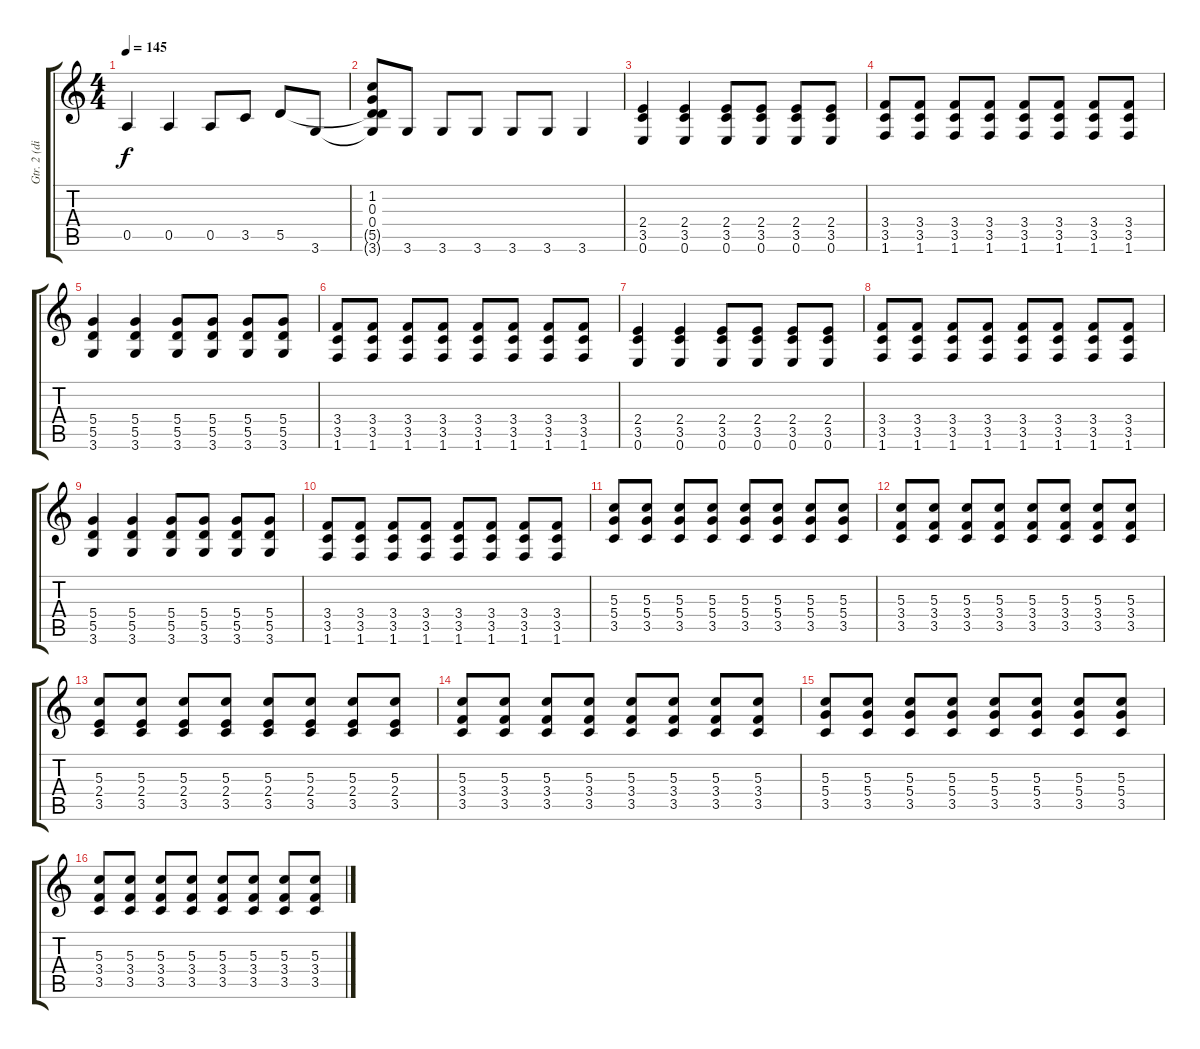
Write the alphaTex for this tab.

\track ("Gtr. 2 (dist.)" "Gtr. 2 (di") {instrument overdrivenguitar}
\staff {score tabs}
\tuning (E4 B3 G3 D3 A2 E2) {hide}
\ts (4 4)
\tempo 145
\clef g2
\ks c
0.5.4{dy f} 0.5.4 0.5.8 3.5.8 5.5.8 3.6.8 |
(1.2{t} 0.3{t} 0.4{t} 5.5{t} 3.6{t}).8 3.6.8 3.6.8 3.6.8 3.6.8 3.6.8 3.6.4 |
(2.4 3.5 0.6).4 (2.4 3.5 0.6).4 (2.4 3.5 0.6).8 (2.4 3.5 0.6).8 (2.4 3.5 0.6).8 (2.4 3.5 0.6).8 |
(3.4 3.5 1.6).8 (3.4 3.5 1.6).8 (3.4 3.5 1.6).8 (3.4 3.5 1.6).8 (3.4 3.5 1.6).8 (3.4 3.5 1.6).8 (3.4 3.5 1.6).8 (3.4 3.5 1.6).8 |
(5.4 5.5 3.6).4 (5.4 5.5 3.6).4 (5.4 5.5 3.6).8 (5.4 5.5 3.6).8 (5.4 5.5 3.6).8 (5.4 5.5 3.6).8 |
(3.4 3.5 1.6).8 (3.4 3.5 1.6).8 (3.4 3.5 1.6).8 (3.4 3.5 1.6).8 (3.4 3.5 1.6).8 (3.4 3.5 1.6).8 (3.4 3.5 1.6).8 (3.4 3.5 1.6).8 |
(2.4 3.5 0.6).4 (2.4 3.5 0.6).4 (2.4 3.5 0.6).8 (2.4 3.5 0.6).8 (2.4 3.5 0.6).8 (2.4 3.5 0.6).8 |
(3.4 3.5 1.6).8 (3.4 3.5 1.6).8 (3.4 3.5 1.6).8 (3.4 3.5 1.6).8 (3.4 3.5 1.6).8 (3.4 3.5 1.6).8 (3.4 3.5 1.6).8 (3.4 3.5 1.6).8 |
(5.4 5.5 3.6).4 (5.4 5.5 3.6).4 (5.4 5.5 3.6).8 (5.4 5.5 3.6).8 (5.4 5.5 3.6).8 (5.4 5.5 3.6).8 |
(3.4 3.5 1.6).8 (3.4 3.5 1.6).8 (3.4 3.5 1.6).8 (3.4 3.5 1.6).8 (3.4 3.5 1.6).8 (3.4 3.5 1.6).8 (3.4 3.5 1.6).8 (3.4 3.5 1.6).8 |
(5.3 5.4 3.5).8 (5.3 5.4 3.5).8 (5.3 5.4 3.5).8 (5.3 5.4 3.5).8 (5.3 5.4 3.5).8 (5.3 5.4 3.5).8 (5.3 5.4 3.5).8 (5.3 5.4 3.5).8 |
(5.3 3.4 3.5).8 (5.3 3.4 3.5).8 (5.3 3.4 3.5).8 (5.3 3.4 3.5).8 (5.3 3.4 3.5).8 (5.3 3.4 3.5).8 (5.3 3.4 3.5).8 (5.3 3.4 3.5).8 |
(5.3 2.4 3.5).8 (5.3 2.4 3.5).8 (5.3 2.4 3.5).8 (5.3 2.4 3.5).8 (5.3 2.4 3.5).8 (5.3 2.4 3.5).8 (5.3 2.4 3.5).8 (5.3 2.4 3.5).8 |
(5.3 3.4 3.5).8 (5.3 3.4 3.5).8 (5.3 3.4 3.5).8 (5.3 3.4 3.5).8 (5.3 3.4 3.5).8 (5.3 3.4 3.5).8 (5.3 3.4 3.5).8 (5.3 3.4 3.5).8 |
(5.3 5.4 3.5).8 (5.3 5.4 3.5).8 (5.3 5.4 3.5).8 (5.3 5.4 3.5).8 (5.3 5.4 3.5).8 (5.3 5.4 3.5).8 (5.3 5.4 3.5).8 (5.3 5.4 3.5).8 |
(5.3 3.4 3.5).8 (5.3 3.4 3.5).8 (5.3 3.4 3.5).8 (5.3 3.4 3.5).8 (5.3 3.4 3.5).8 (5.3 3.4 3.5).8 (5.3 3.4 3.5).8 (5.3 3.4 3.5).8
